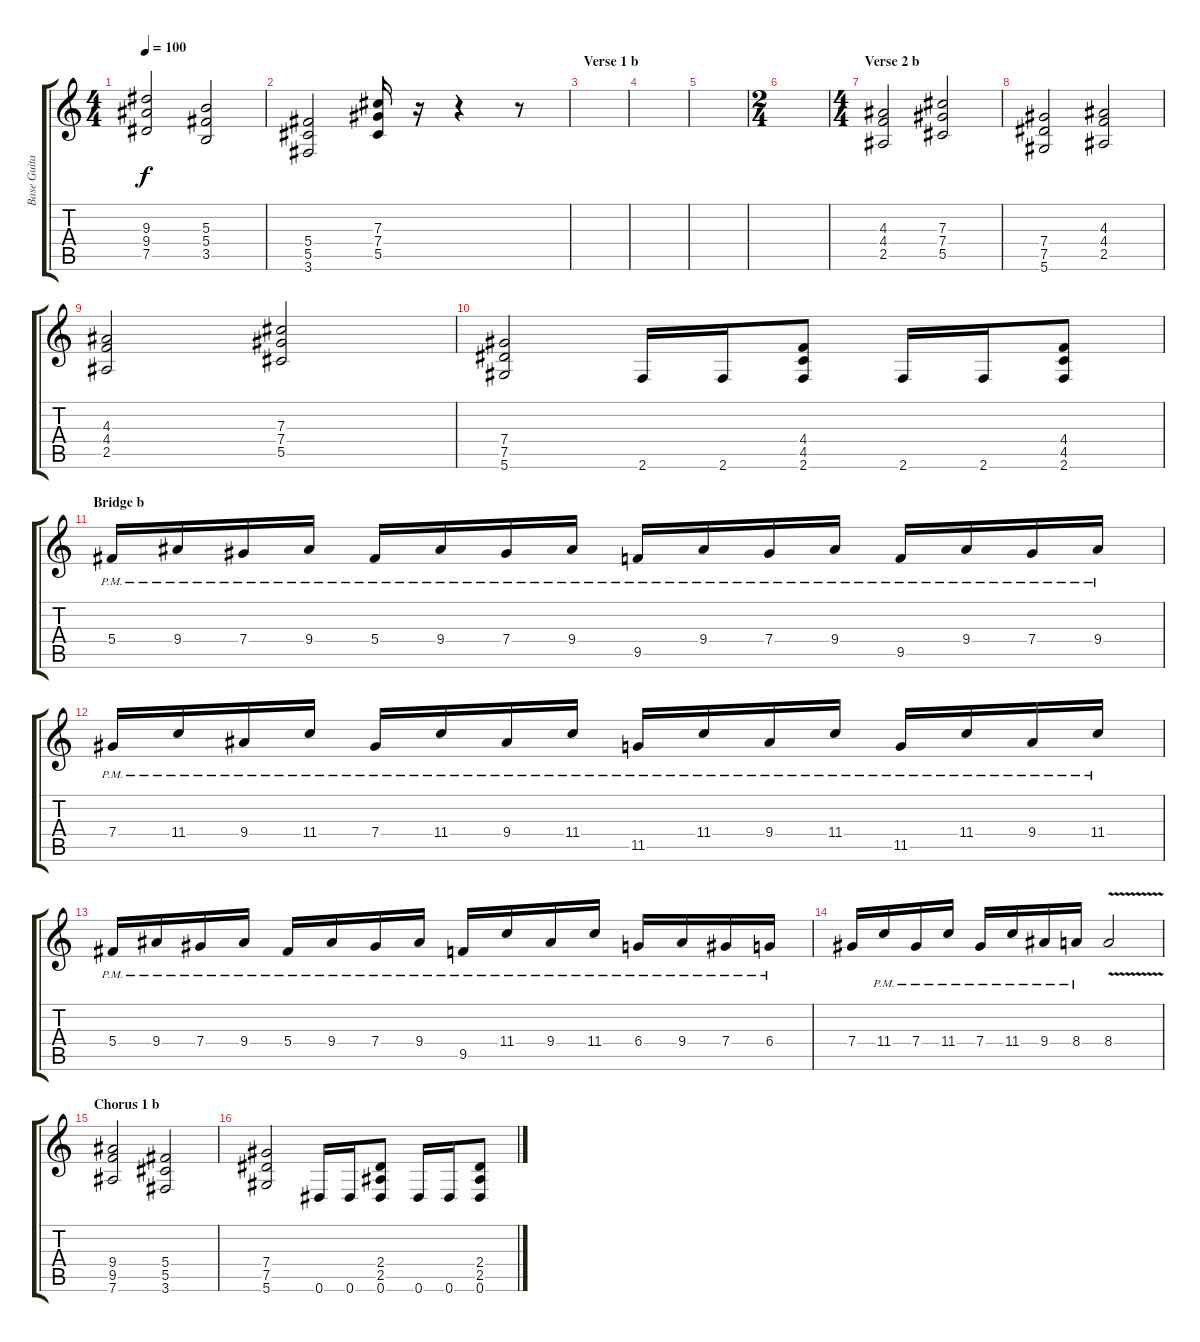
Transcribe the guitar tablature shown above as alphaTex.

\track ("Base Guitar" "Base Guita") {instrument distortionguitar}
\staff {score tabs}
\tuning (Eb4 Bb3 Gb3 Db3 Ab2 Eb2) {hide}
\ts (4 4)
\tempo 100
\clef g2
\ks c
(9.3 9.4 7.5).2{dy f} (5.3 5.4 3.5).2 |
(5.4 5.5 3.6).2 (7.3 7.4 5.5).16 r.16 r.4 r.8 |
\section ("" "Verse 1 b")
|
|
|
\ts (2 4)
|
\ts (4 4)
\section ("" "Verse 2 b")
(4.3 4.4 2.5).2 (7.3 7.4 5.5).2 |
(7.4 7.5 5.6).2 (4.3 4.4 2.5).2 |
(4.3 4.4 2.5).2 (7.3 7.4 5.5).2 |
(7.4 7.5 5.6).2 2.6.16 2.6.16 (4.4 4.5 2.6).8 2.6.16 2.6.16 (4.4 4.5 2.6).8 |
\section ("" "Bridge b")
5.4{pm}.16{volume 12 instrument overdrivenguitar} 9.4{pm}.16 7.4{pm}.16 9.4{pm}.16 5.4{pm}.16 9.4{pm}.16 7.4{pm}.16 9.4{pm}.16 9.5{pm}.16 9.4{pm}.16 7.4{pm}.16 9.4{pm}.16 9.5{pm}.16 9.4{pm}.16 7.4{pm}.16 9.4{pm}.16 |
7.4{pm}.16 11.4{pm}.16 9.4{pm}.16 11.4{pm}.16 7.4{pm}.16 11.4{pm}.16 9.4{pm}.16 11.4{pm}.16 11.5{pm}.16 11.4{pm}.16 9.4{pm}.16 11.4{pm}.16 11.5{pm}.16 11.4{pm}.16 9.4{pm}.16 11.4{pm}.16 |
5.4{pm}.16 9.4{pm}.16 7.4{pm}.16 9.4{pm}.16 5.4{pm}.16 9.4{pm}.16 7.4{pm}.16 9.4{pm}.16 9.5{pm}.16 11.4{pm}.16 9.4{pm}.16 11.4{pm}.16 6.4{pm}.16 9.4{pm}.16 7.4{pm}.16 6.4{pm}.16 |
7.4.16 11.4{pm}.16 7.4{pm}.16 11.4{pm}.16 7.4{pm}.16 11.4{pm}.16 9.4{pm}.16 8.4{pm}.16 8.4{v}.2{volume 16 instrument guitarharmonics} |
\section ("" "Chorus 1 b")
(9.4 9.5 7.6).2{volume 16 instrument distortionguitar} (5.4 5.5 3.6).2 |
(7.4 7.5 5.6).2 0.6.16 0.6.16 (2.4 2.5 0.6).8 0.6.16 0.6.16 (2.4 2.5 0.6).8
